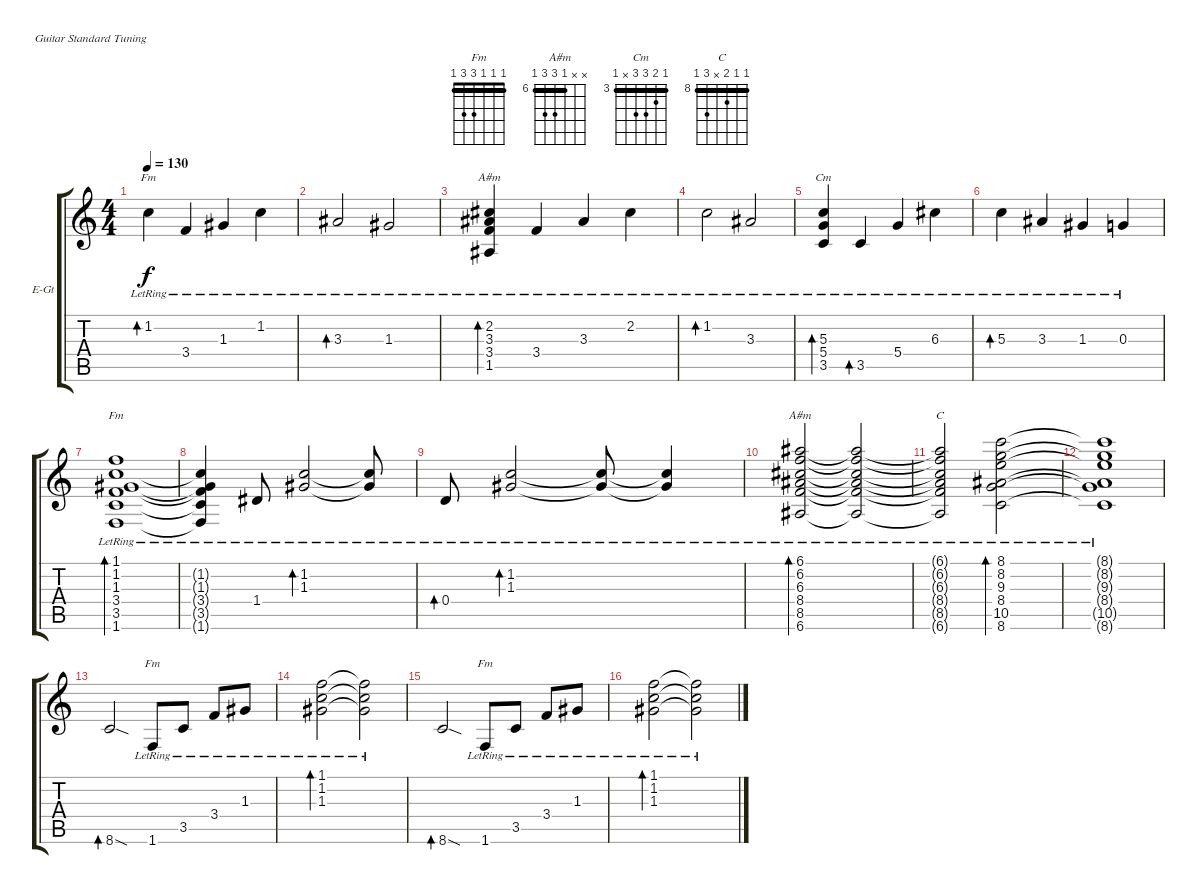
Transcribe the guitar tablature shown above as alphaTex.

\bracketExtendMode groupsimilarinstruments
\firstSystemTrackNameOrientation horizontal
\otherSystemsTrackNameOrientation horizontal
\track ("Guitare" "E-Gt") {instrument electricguitarjazz}
\staff {score tabs}
\tuning (E4 B3 G3 D3 A2 E2)
\chord ("Fm" 1 1 1 3 3 1) {barre (1 1 1)}
\chord ("A#m" 1 2 3 3 x 1) {barre 1}
\chord ("Cm" 3 4 5 5 x 3) {firstfret 3 barre 3}
\chord ("A#m" x x 6 8 8 6) {firstfret 6 barre 6}
\chord ("C" 8 8 9 x 10 8) {firstfret 8 barre (8 8)}
\ts (4 4)
\tempo 130
\clef g2
\ks c
1.2{lr}.4{bd 480 ch "Fm" dy f instrument electricguitarjazz} 3.4{lr}.4 1.3{lr}.4 1.2{lr}.4 |
3.3{lr}.2{bd 480} 1.3{lr}.2 |
(2.2{lr} 3.3{lr} 3.4{lr} 1.5{lr}).4{bd 240 ch "A#m"} 3.4{lr}.4 3.3{lr}.4 2.2{lr}.4 |
1.2{lr}.2{bd 480} 3.3{lr}.2 |
(5.3{lr} 5.4{lr} 3.5{lr}).4{bd 240 ch "Cm"} 3.5{lr}.4{bd 480} 5.4{lr}.4 6.3{lr}.4 |
5.3{lr}.4{bd 480} 3.3{lr}.4 1.3{lr}.4 0.3{lr}.4 |
(1.1{lr} 1.2{lr} 1.3{lr} 3.4{lr} 3.5{lr} 1.6{lr}).1{bd 480 ch "Fm"} |
(1.2{lr t} 1.3{lr t} 3.4{lr t} 3.5{lr t} 1.6{lr t}).4 1.4{lr}.8 (1.2{lr} 1.3{lr}).2{bd 231} (1.2{lr t} 1.3{lr t}).8 |
0.4{lr}.8{bd 480} (1.2{lr} 1.3{lr}).2{bd 228} (1.2{lr t} 1.3{lr t}).8 (1.2{lr t} 1.3{lr t}).4 |
(6.1 6.2 6.3{lr} 8.4{lr} 8.5{lr} 6.6{lr}).2{bd 480 ch "A#m"} (6.6{lr t} 6.1{t} 6.2{t} 6.3{lr t} 8.4{lr t} 8.5{lr t}).2 |
(6.1{t} 6.2{t} 6.3{lr t} 8.4{lr t} 8.5{lr t} 6.6{lr t}).2{ch "C"} (8.1{lr} 8.2{lr} 9.3{lr} 8.4{lr} 10.5{lr} 8.6{lr}).2{bd 480} |
(8.1{lr t} 8.2{lr t} 9.3{lr t} 8.4{lr t} 10.5{lr t} 8.6{lr t}).1 |
8.6{sod}.2{bd 480} 1.6{lr}.8{ch "Fm"} 3.5{lr}.8 3.4{lr}.8 1.3{lr}.8 |
(1.1{lr} 1.2{lr} 1.3{lr}).2{bd 225} (1.1{lr t} 1.2{lr t} 1.3{lr t}).2 |
8.6{sod}.2{bd 480} 1.6{lr}.8{ch "Fm"} 3.5{lr}.8 3.4{lr}.8 1.3{lr}.8 |
(1.1{lr} 1.2{lr} 1.3{lr}).2{bd 222} (1.1{lr t} 1.2{lr t} 1.3{lr t}).2
